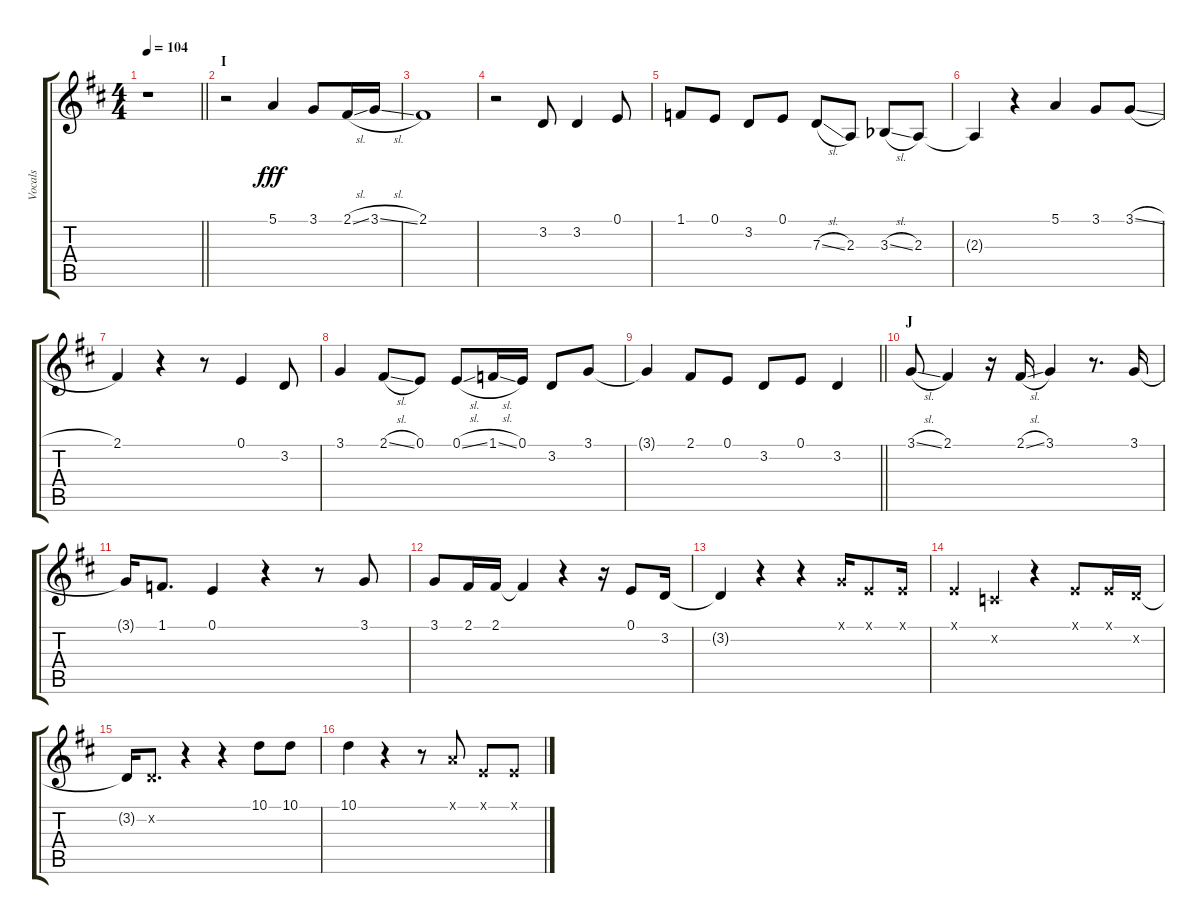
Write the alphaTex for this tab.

\track ("Vocals" "Vocals") {instrument voiceoohs}
\staff {score tabs}
\tuning (E4 B3 G3 D3 A2 E2) {hide}
\ts (4 4)
\tempo 104
\clef g2
\barLineRight lightlight
\ks d
r.1{dy f} |
\section ("" "I")
r.2 5.1.4{dy fff} 3.1.8 2.1{sl}.16 3.1{sl}.16 |
2.1.1 |
r.2 3.2.8 3.2.4 0.1.8 |
1.1.8 0.1.8 3.2.8 0.1.8 7.3{sl}.8 2.3.8 3.3{sl acc b}.8 2.3.8 |
2.3{t}.4 r.4 5.1.4 3.1.8 3.1{sl}.8 |
2.1.4 r.4 r.8 0.1.4 3.2.8 |
3.1.4 2.1{sl}.8 0.1.8 0.1{sl}.8 1.1{sl}.16 0.1.16 3.2.8 3.1.8 |
\barLineRight lightlight
3.1{t}.4 2.1.8 0.1.8 3.2.8 0.1.8 3.2.4 |
\section ("" "J")
3.1{sl}.8 2.1.4 r.16 2.1{sl}.16 3.1.4 r.8{d} 3.1.16 |
3.1{t}.16 1.1.8{d} 0.1.4 r.4 r.8 3.1.8 |
3.1.8 2.1.16 2.1.16 2.1{t}.4 r.4 r.16 0.1.8 3.2.16 |
3.2{t}.4 r.4 r.4 3.1{x}.16 0.1{x}.8 0.1{x}.16 |
0.1{x}.4 1.2{x}.4 r.4 0.1{x}.8 0.1{x}.16 3.2{x}.16 |
3.2{t}.16 3.2{x}.8{d} r.4 r.4 10.1.8 10.1.8 |
10.1.4 r.4 r.8 5.1{x}.8 0.1{x}.8 0.1{x}.8
